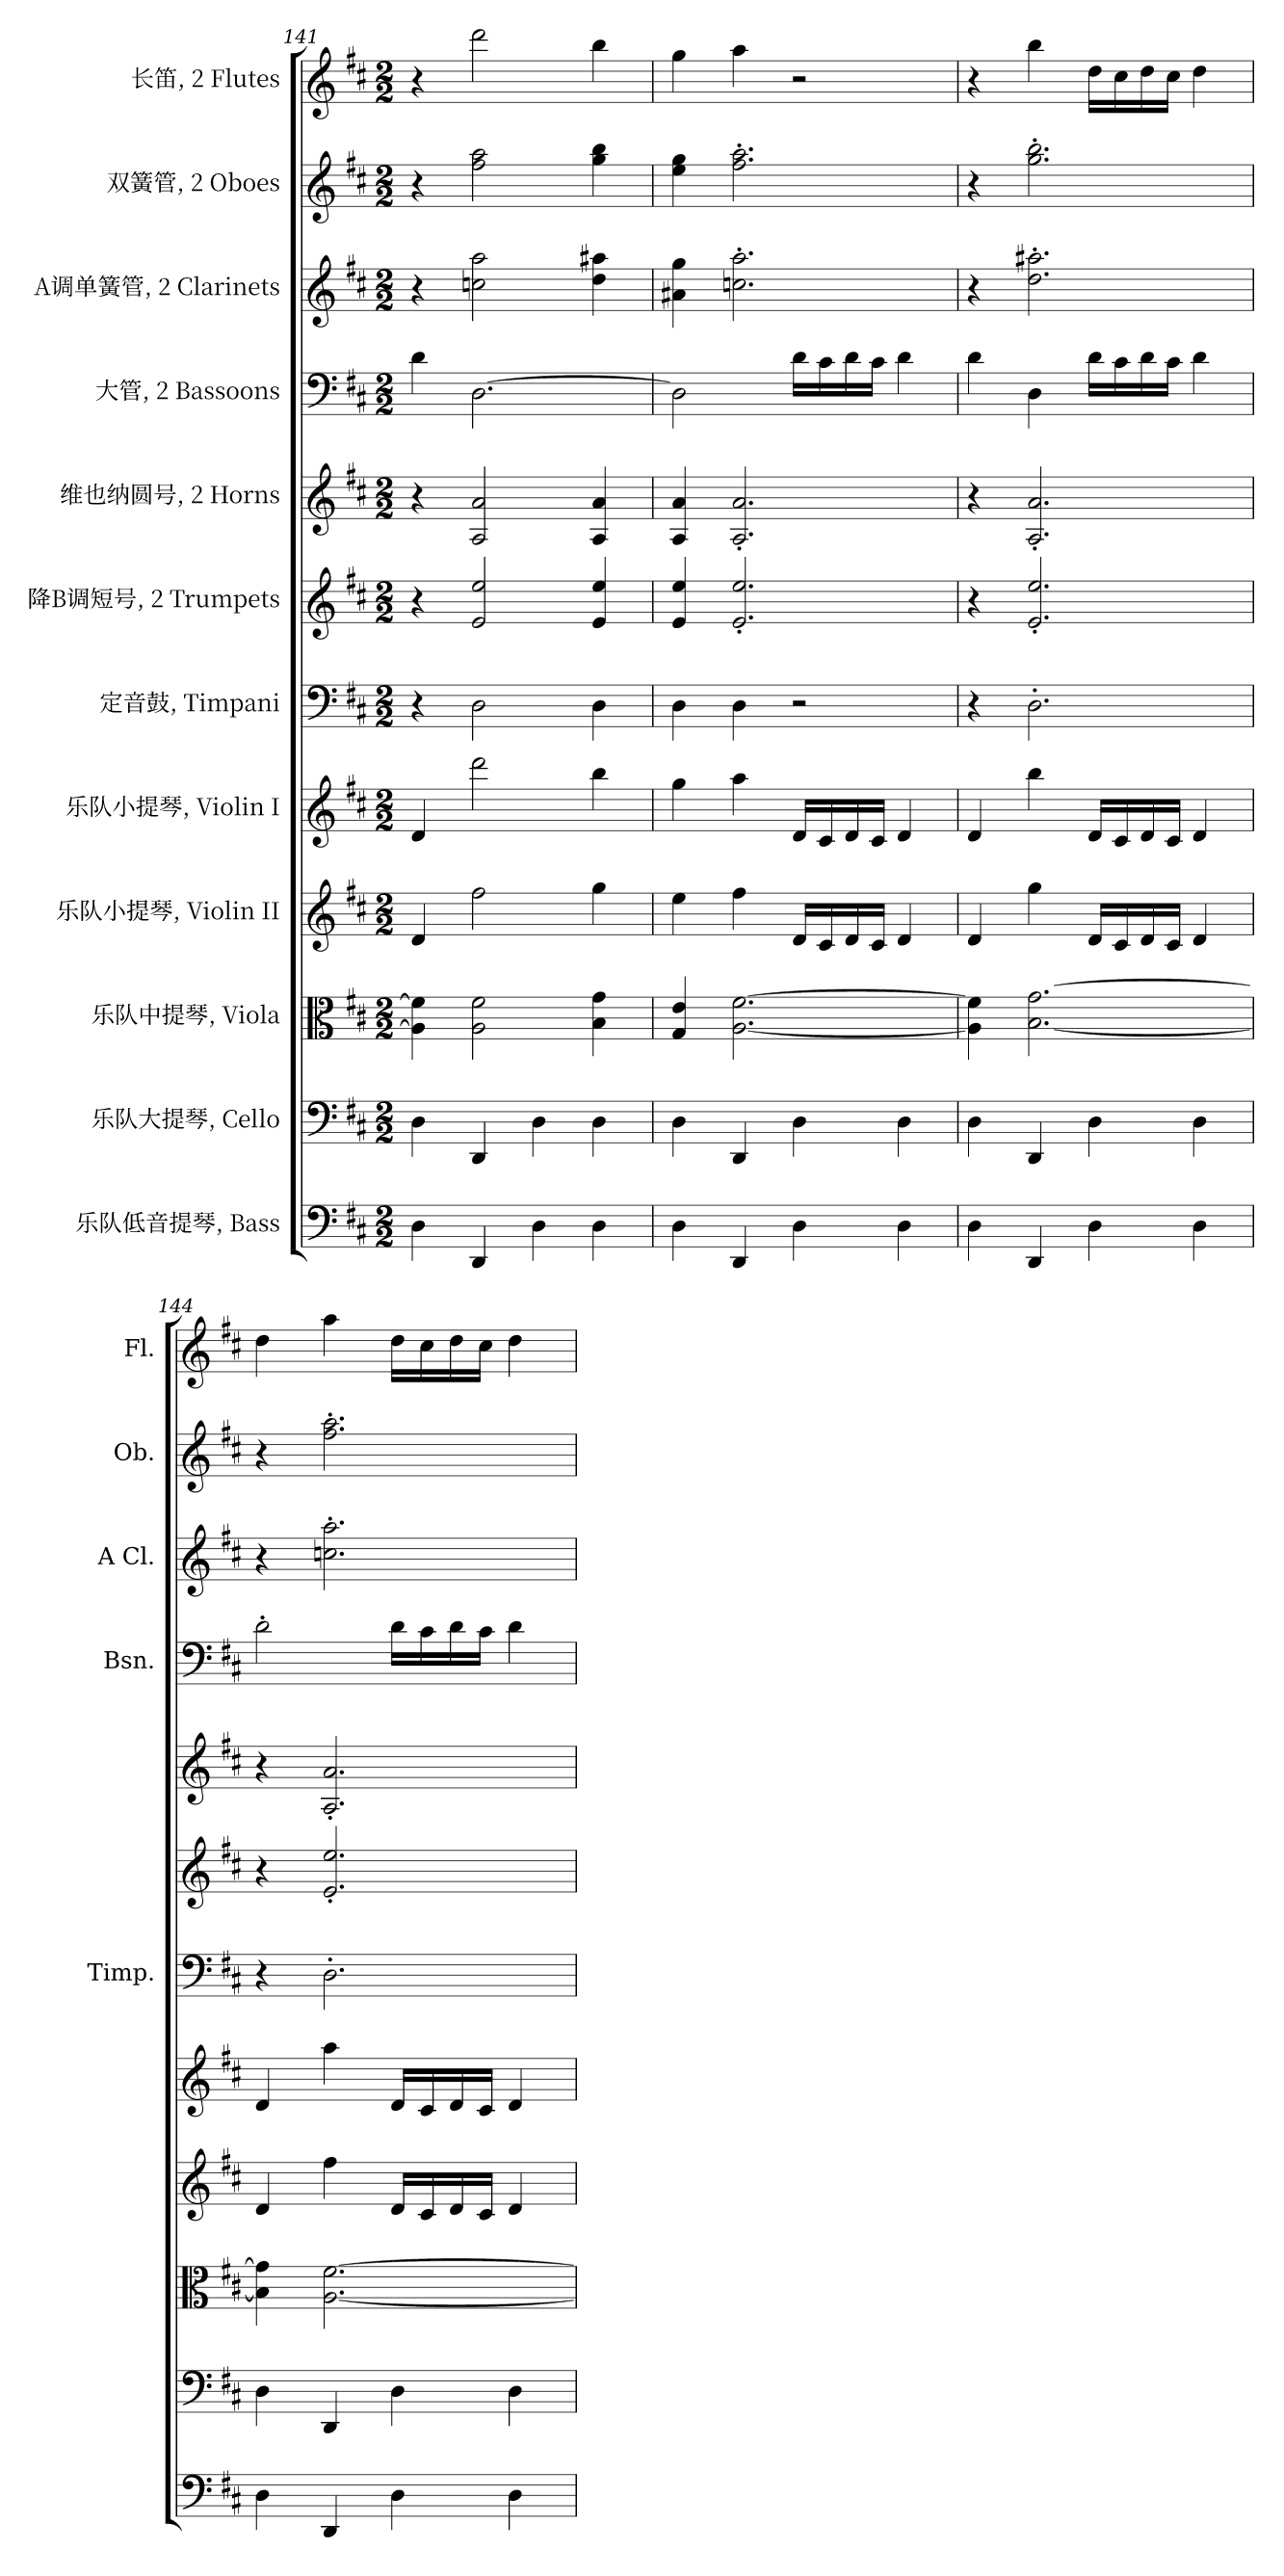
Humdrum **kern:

**kern	**kern	**kern	**kern	**kern	**kern	**kern	**kern	**kern	**kern	**kern	**kern
*part12	*part11	*part10	*part9	*part8	*part7	*part6	*part5	*part4	*part3	*part2	*part1
*staff12	*staff11	*staff10	*staff9	*staff8	*staff7	*staff6	*staff5	*staff4	*staff3	*staff2	*staff1
*I"乐队低音提琴, Bass	*I"乐队大提琴, Cello	*I"乐队中提琴, Viola	*I"乐队小提琴, Violin II	*I"乐队小提琴, Violin I	*I"定音鼓, Timpani	*I"降B调短号, 2 Trumpets	*I"维也纳圆号, 2 Horns	*I"大管, 2 Bassoons	*I"A调单簧管, 2 Clarinets	*I"双簧管, 2 Oboes	*I"长笛, 2 Flutes
*	*	*	*	*	*I'Timp.	*	*	*I'Bsn.	*I'A Cl.	*I'Ob.	*I'Fl.
!!LO:PB:g=z
*clefF4	*clefF4	*clefC3	*clefG2	*clefG2	*clefF4	*clefG2	*clefG2	*clefF4	*clefG2	*clefG2	*clefG2
*ITrd7c12	*	*	*	*	*	*ITrd1c2	*ITrd4c7	*	*ITrd2c3	*	*
*k[f#c#]	*k[f#c#]	*k[f#c#]	*k[f#c#]	*k[f#c#]	*k[f#c#]	*k[]	*k[f#]	*k[f#c#]	*k[f#c#g#d#a#]	*k[f#c#]	*k[f#c#]
*M2/2	*M2/2	*M2/2	*M2/2	*M2/2	*M2/2	*M2/2	*M2/2	*M2/2	*M2/2	*M2/2	*M2/2
=141	=141	=141	=141	=141	=141	=141	=141	=141	=141	=141	=141
4DD\	4D\	4A\] 4f#\]	4d/	4d/	4r	4r	4r	4d\	4r	4r	4r
4DDD/	4DD/	2A\ 2f#\	2ff#\	2ddd\	2D\	2d/ 2dd/	2D/ 2d/	[2.D\	2an\ 2ff#\	2ff#\ 2aa\	2ddd\
4DD\	4D\	.	.	.	.	.	.	.	.	.	.
4DD\	4D\	4B\ 4g\	4gg\	4bb\	4D\	4d/ 4dd/	4D/ 4d/	.	4b\ 4ff##X\	4gg\ 4bb\	4bb\
=142	=142	=142	=142	=142	=142	=142	=142	=142	=142	=142	=142
4DD\	4D\	4G/ 4e/	4ee\	4gg\	4D\	4d/ 4dd/	4D/ 4d/	2D\]	4f##X\ 4ee\	4ee\ 4gg\	4gg\
4DDD/	4DD/	[2.A\ [2.f#\	4ff#\	4aa\	4D\	2.d/' 2.dd/'	2.D/' 2.d/'	.	2.an\' 2.ff#\'	2.ff#\' 2.aa\'	4aa\
4DD\	4D\	.	16d/LL	16d/LL	2r	.	.	16d\LL	.	.	2r
.	.	.	16c#/	16c#/	.	.	.	16c#\	.	.	.
.	.	.	16d/	16d/	.	.	.	16d\	.	.	.
.	.	.	16c#/JJ	16c#/JJ	.	.	.	16c#\JJ	.	.	.
4DD\	4D\	.	4d/	4d/	.	.	.	4d\	.	.	.
=143	=143	=143	=143	=143	=143	=143	=143	=143	=143	=143	=143
4DD\	4D\	4A\] 4f#\]	4d/	4d/	4r	4r	4r	4d\	4r	4r	4r
4DDD/	4DD/	[2.B\ [2.g\	4gg\	4bb\	2.D'\	2.d/' 2.dd/'	2.D/' 2.d/'	4D\	2.b\' 2.ff##X\'	2.gg\' 2.bb\'	4bb\
4DD\	4D\	.	16d/LL	16d/LL	.	.	.	16d\LL	.	.	16dd\LL
.	.	.	16c#/	16c#/	.	.	.	16c#\	.	.	16cc#\
.	.	.	16d/	16d/	.	.	.	16d\	.	.	16dd\
.	.	.	16c#/JJ	16c#/JJ	.	.	.	16c#\JJ	.	.	16cc#\JJ
4DD\	4D\	.	4d/	4d/	.	.	.	4d\	.	.	4dd\
=144	=144	=144	=144	=144	=144	=144	=144	=144	=144	=144	=144
4DD\	4D\	4B\] 4g\]	4d/	4d/	4r	4r	4r	2d'\	4r	4r	4dd\
4DDD/	4DD/	[2.A\ [2.f#\	4ff#\	4aa\	2.D'\	2.d/' 2.dd/'	2.D/' 2.d/'	.	2.an\' 2.ff#\'	2.ff#\' 2.aa\'	4aa\
4DD\	4D\	.	16d/LL	16d/LL	.	.	.	16d\LL	.	.	16dd\LL
.	.	.	16c#/	16c#/	.	.	.	16c#\	.	.	16cc#\
.	.	.	16d/	16d/	.	.	.	16d\	.	.	16dd\
.	.	.	16c#/JJ	16c#/JJ	.	.	.	16c#\JJ	.	.	16cc#\JJ
4DD\	4D\	.	4d/	4d/	.	.	.	4d\	.	.	4dd\
=	=	=	=	=	=	=	=	=	=	=	=
*-	*-	*-	*-	*-	*-	*-	*-	*-	*-	*-	*-
